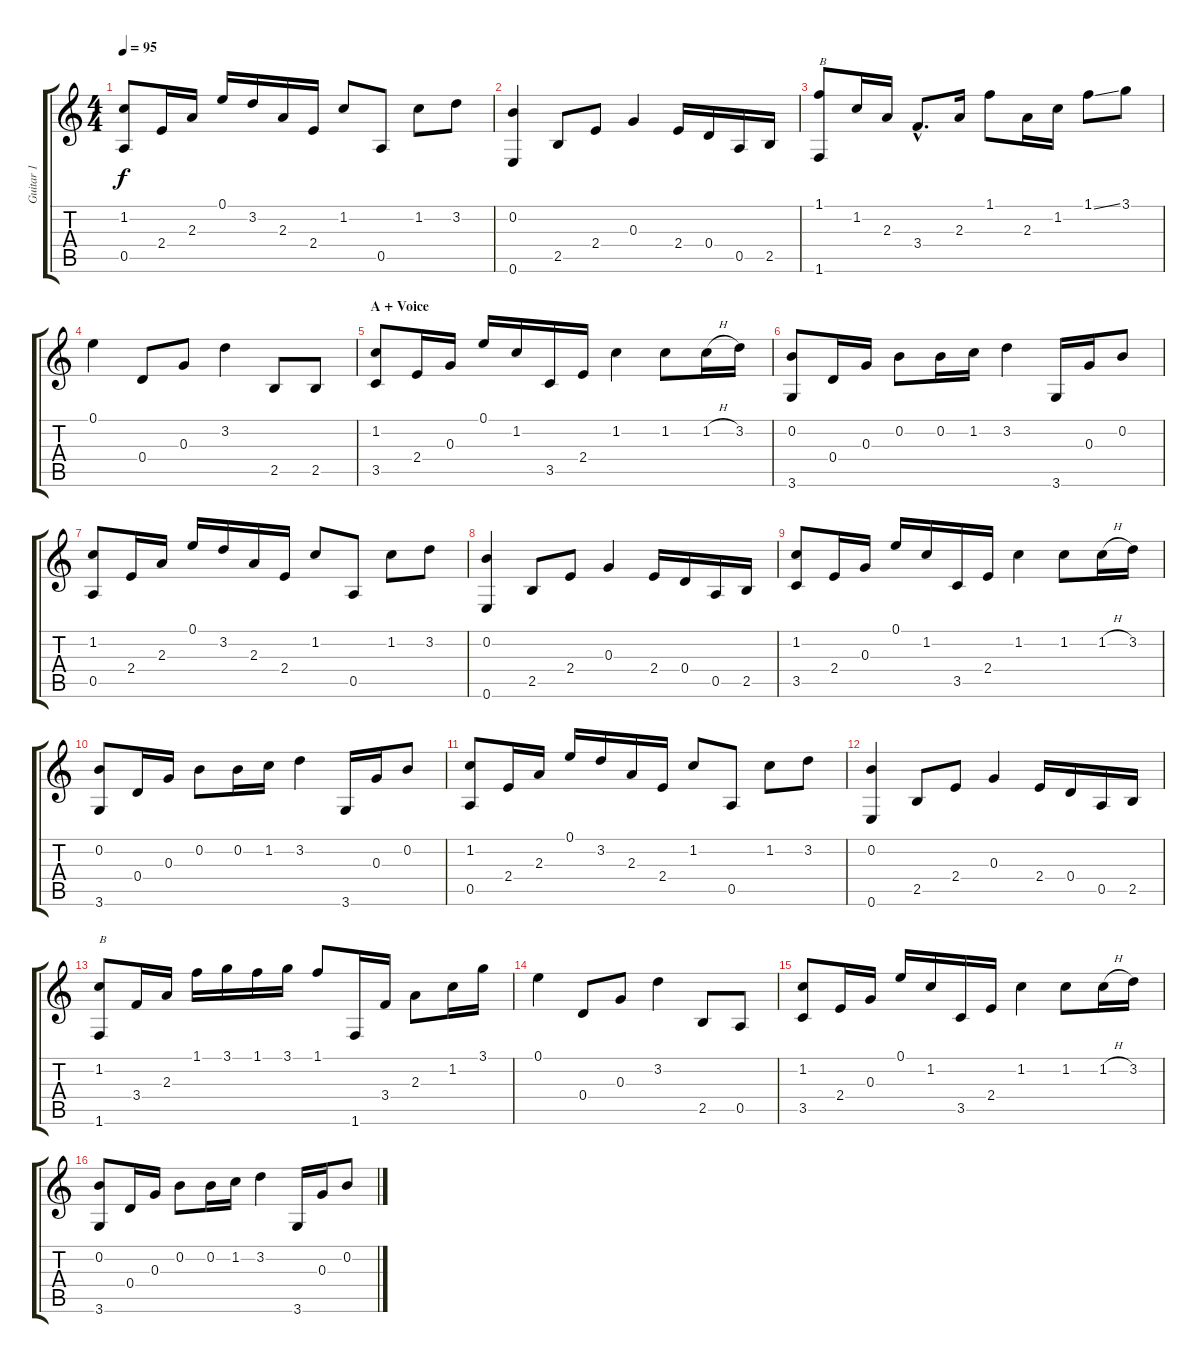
\track ("Guitar 1" "Guitar 1") {instrument electricguitarjazz}
\staff {score tabs}
\tuning (E4 B3 G3 D3 A2 E2) {hide}
\ts (4 4)
\tempo 95
\clef g2
\ks c
(1.2 0.5).8{dy f} 2.4.16 2.3.16 0.1.16 3.2.16 2.3.16 2.4.16 1.2.8 0.5.8 1.2.8 3.2.8 |
(0.2 0.6).4 2.5.8 2.4.8 0.3.4 2.4.16 0.4.16 0.5.16 2.5.16 |
(1.1 1.6).8{txt "B"} 1.2.16 2.3.16 3.4{hac}.8{d} 2.3.16 1.1.8 2.3.16 1.2.16 1.1{ss}.8 3.1.8 |
0.1.4 0.4.8 0.3.8 3.2.4 2.5.8 2.5.8 |
\section ("" "A + Voice")
(1.2 3.5).8 2.4.16 0.3.16 0.1.16 1.2.16 3.5.16 2.4.16 1.2.4 1.2.8 1.2{h}.16 3.2.16 |
(0.2 3.6).8 0.4.16 0.3.16 0.2.8 0.2.16 1.2.16 3.2.4 3.6.16 0.3.16 0.2.8 |
(1.2 0.5).8 2.4.16 2.3.16 0.1.16 3.2.16 2.3.16 2.4.16 1.2.8 0.5.8 1.2.8 3.2.8 |
(0.2 0.6).4 2.5.8 2.4.8 0.3.4 2.4.16 0.4.16 0.5.16 2.5.16 |
(1.2 3.5).8 2.4.16 0.3.16 0.1.16 1.2.16 3.5.16 2.4.16 1.2.4 1.2.8 1.2{h}.16 3.2.16 |
(0.2 3.6).8 0.4.16 0.3.16 0.2.8 0.2.16 1.2.16 3.2.4 3.6.16 0.3.16 0.2.8 |
(1.2 0.5).8 2.4.16 2.3.16 0.1.16 3.2.16 2.3.16 2.4.16 1.2.8 0.5.8 1.2.8 3.2.8 |
(0.2 0.6).4 2.5.8 2.4.8 0.3.4 2.4.16 0.4.16 0.5.16 2.5.16 |
(1.2 1.6).8{txt "B"} 3.4.16 2.3.16 1.1.16 3.1.16 1.1.16 3.1.16 1.1.8 1.6.16 3.4.16 2.3.8 1.2.16 3.1.16 |
0.1.4 0.4.8 0.3.8 3.2.4 2.5.8 0.5.8 |
(1.2 3.5).8 2.4.16 0.3.16 0.1.16 1.2.16 3.5.16 2.4.16 1.2.4 1.2.8 1.2{h}.16 3.2.16 |
(0.2 3.6).8 0.4.16 0.3.16 0.2.8 0.2.16 1.2.16 3.2.4 3.6.16 0.3.16 0.2.8
